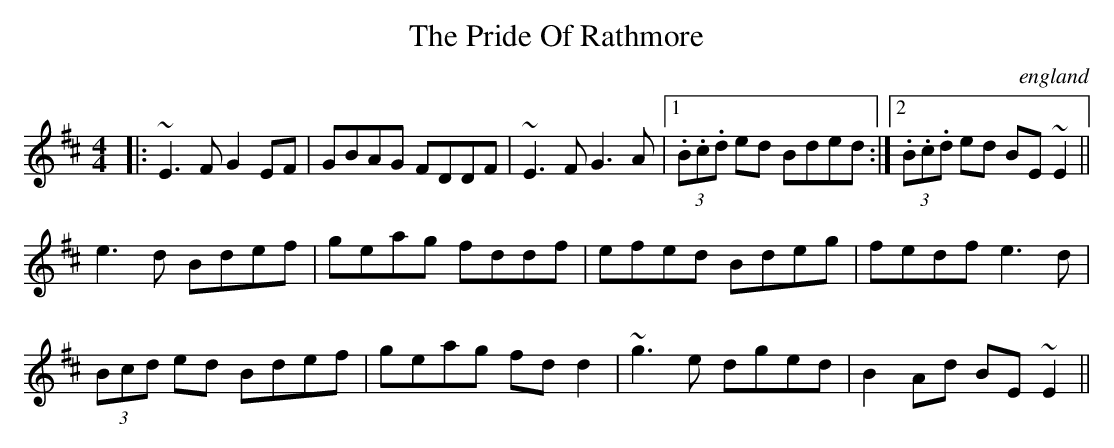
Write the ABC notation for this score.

X:1
T:The Pride Of Rathmore
O:england
M:4/4
K:D
|: ~E3F G2EF | GBAG FDDF | ~E3F G3A |1 (3.B.c.d ed Bded :|2 (3.B.c.d ed BE~E2 ||
e3d Bdef | geag fddf | efed Bdeg | fedf e3d |
(3Bcd ed Bdef | geag fdd2 | ~g3e dged | B2Ad BE~E2 ||
